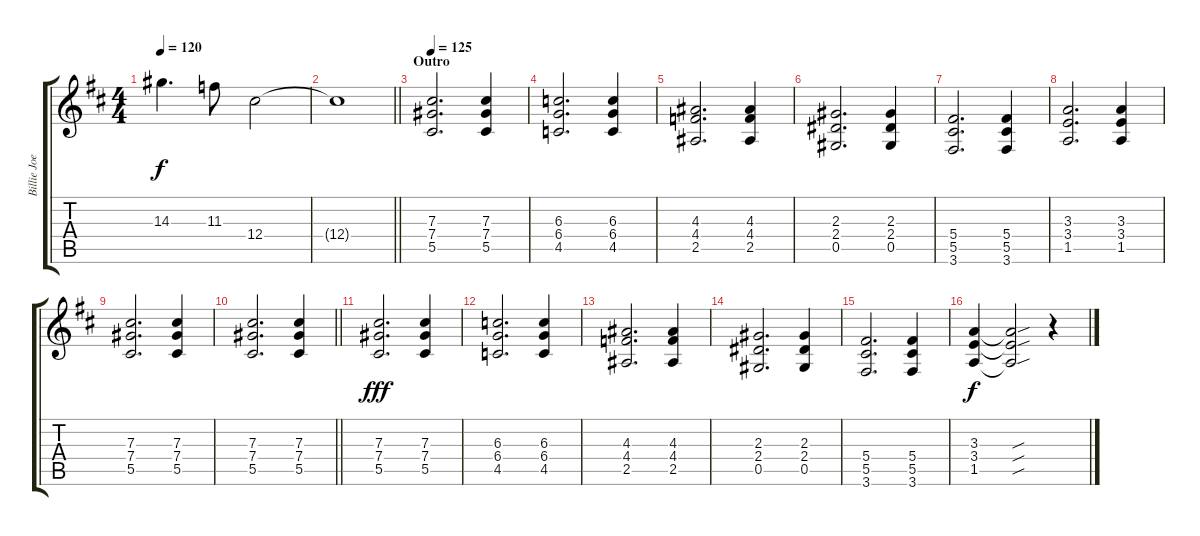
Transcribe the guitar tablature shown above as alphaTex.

\track ("Billie Joe Armstrong (Rhthym Guitar)" "Billie Joe") {instrument distortionguitar}
\staff {score tabs}
\tuning (Eb4 Bb3 Gb3 Db3 Ab2 Eb2) {hide}
\ts (4 4)
\tempo 120
\clef g2
\ks d
14.3.4{d dy f} 11.3.8 12.4.2 |
\barLineRight lightlight
12.4{t}.1 |
\section ("" "Outro")
\tempo 125
(7.3 7.4 5.5).2{d volume 13 balance 8} (7.3 7.4 5.5).4 |
(6.3 6.4 4.5).2{d} (6.3 6.4 4.5).4 |
(4.3 4.4 2.5).2{d} (4.3 4.4 2.5).4 |
(2.3 2.4 0.5).2{d} (2.3 2.4 0.5).4 |
(5.4 5.5 3.6).2{d} (5.4 5.5 3.6).4 |
(3.3 3.4 1.5).2{d} (3.3 3.4 1.5).4 |
(7.3 7.4 5.5).2{d} (7.3 7.4 5.5).4 |
\barLineRight lightlight
(7.3 7.4 5.5).2{d} (7.3 7.4 5.5).4 |
(7.3 7.4 5.5).2{d dy fff volume 16 balance 8} (7.3 7.4 5.5).4 |
(6.3 6.4 4.5).2{d} (6.3 6.4 4.5).4 |
(4.3 4.4 2.5).2{d} (4.3 4.4 2.5).4 |
(2.3 2.4 0.5).2{d} (2.3 2.4 0.5).4 |
(5.4 5.5 3.6).2{d} (5.4 5.5 3.6).4 |
(3.3 3.4 1.5).4{dy f} (3.3{sou t} 3.4{sou t} 1.5{sou t}).2 r.4
